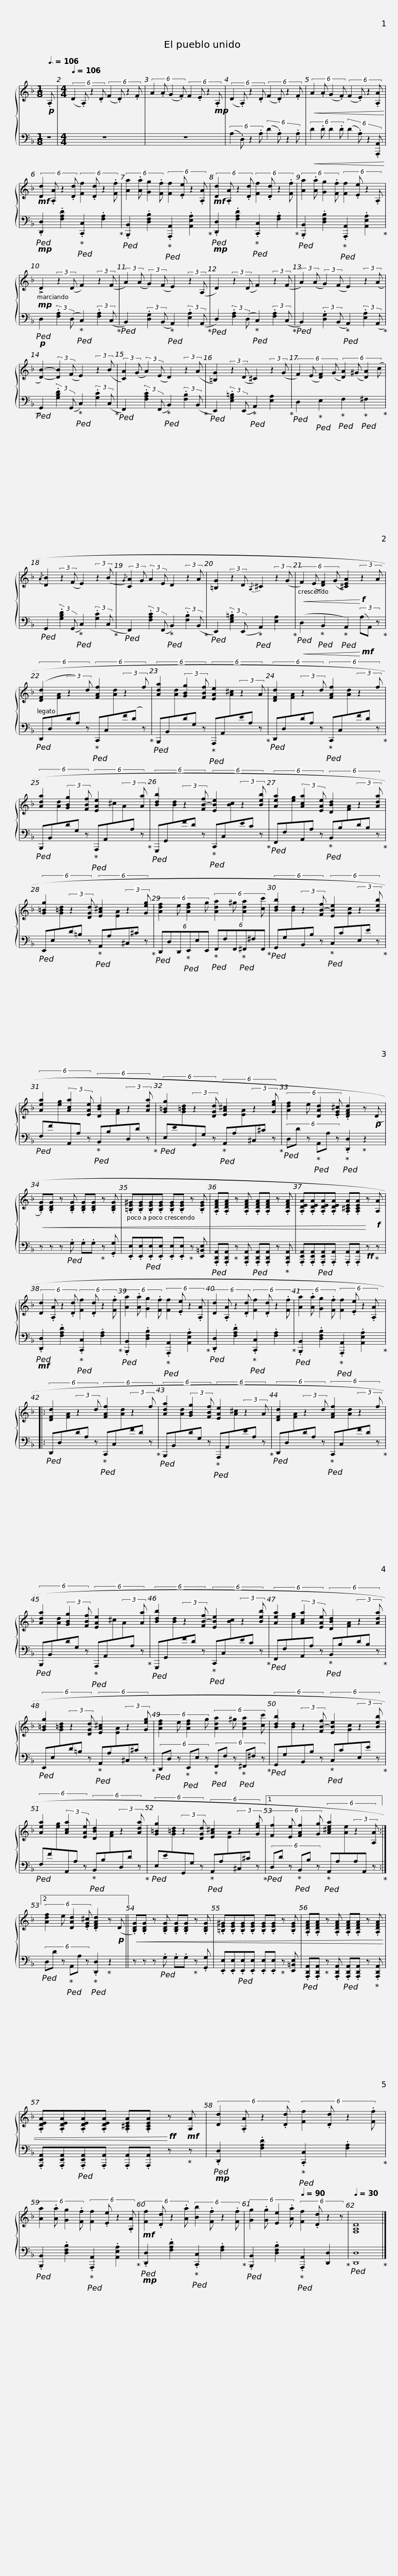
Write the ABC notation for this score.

X:1
%%score { 1 | 2 }
L:1/8
Q:3/8=106
M:1/8
I:linebreak $
K:F
V:1 treble
V:2 bass
V:1
!p! .A, |[M:4/4][Q:1/4=106] (6:4:4(D2 .A,) z2 .D (6:4:4(F2 .D) z2 .F | (6:4:4A2 .A (G2 .F) (6:4:4F2 .E z2!mp! .A, | (6:4:4(D2 .A,) z2 .D (6:4:4(F2 .D) z2 .F |!<(! (6:4:4A2 .A (G2 .F) (6:4:4(F2 .E) z2 .[A,A]!<)! |$ %5
!mf! (6:4:4[Dd]2 .[A,A] z2 .[Dd] (6:4:4[Ff]2 .[Dd] z2 .[Ff] | (6:4:4[Aa]2 .[Aa] [Gg]2 .[Ff] (6:4:4[Ff]2 .[Ee] z2 .[A,A] |!mf! (6:4:4[Dd]2 .[A,A] z2 .[Dd] (6:4:4[Ff]2 .[Dd] z2 .[Ff] | (6:4:4[Aa]2 .[Aa] [Gg]2 .[Ff] (6:4:4[Ff]2 .[Ee] z2 .A, |!mp! !>!D2 (3:2:2z2 (D F2) (3:2:2z2 (F |$ %10
 (3:2:2A2) (A (3:2:2G2) (F E2) (3:2:2z2 (A, | D2) (3:2:2z2 (D F2) (3:2:2z2 (F | (3:2:2A2) (A (3:2:2G2) (F E2) (3:2:2z2 (A | [DB]2-) (3:2:2[DB]2 (F E2) (3:2:2z2 (B | (3:2:2[CA]2) (G (3:2:2A2) (E D2) (3:2:2z2 (A |$ %15
 [=B,G]2) (3:2:2z2 (D ^C2) (3:2:2z2 (G | (6:4:4F2) (E [DF]2) (G (6:4:4[DA]2) (^G [DA]2) (c |{/A)} [DB]2 (3:2:2z2 (F E2) (3:2:2z2 (B |{/G)} (3:2:2[CA]2 G (3:2:2A2 E D2 (3:2:2z2 A |$ [=B,G]2 (3:2:2z2 D{/A,} ^C2 (3:2:2z2 (G | %20
!<(! (6:4:4F2) (E [DF]2) (G [^CEA]2)!<)!!f! (3:2:2z2 A | [DFd]2 (3:2:2z2 d [FAf]2 (3:2:2z2 f | [Ada]2 (3:2:2[GBg]2 [FBf] [EAe]2 (3:2:2z2 A |$ [DFd]2 (3:2:2z2 d [FAf]2 (3:2:2z2 f | [Ada]2 (3:2:2[GBg]2 [FBf] [EAe]2 (3:2:2x2 [Aa] | %25
 [Bdb]2 (3:2:2z2 [FB-f] [EBe]2 (3:2:2z2 [Beb] | [Aea]2 (3:2:2[Aca]2 [EAe] [DBd]2 (3:2:2z2 [Ada] |$ [G=Bg]2 (3:2:2z2 [DGd] [EA^c]2 (3:2:2z2 [Geg] | (6:4:4[Adf]2 e [Adf]2 g (6:4:4[Ada]2 ^g [Ada]2 [cc'] | [Bdb]2 (3:2:2z2 [FB-f] [EBe]2 (3:2:2z2 [Beb] |$ %30
 [Aea]2 (3:2:2[Aca]2 [EAe] [DBd]2 (3:2:2z2 [Ada] | [G=Bg]2 (3:2:2z2 [DGd] [EA^c]2 (3:2:2z2 [Geg] | (6:4:4[Adf]2 e [DAd]2 .[EG^c] .[DFAd]2 z!p! (D |!<(! .[B,DG]).[B,DG] z .[B,DG] .[B,DG].[B,DG] z .[B,DG] |$ .[=B,E^G].[B,EG].[B,EG].[B,EG] .[B,EG].[B,EG] z .[B,EG] | %35
 .[A,DFA].[A,DFA] z .[A,DFA] .[A,DFA].[A,DFA] z .[A,DFA] | .[A,DEA].[A,DEA].[A,DEA].[A,DEA] .[A,^CEA].[A,CEA]!<)! z!f! [A,A] | (6:4:4[Dd]2 .[A,A] z2 .[Dd] (6:4:4[Ff]2 .[Dd] z2 .[Ff] |$ (6:4:4[Aa]2 .[Aa] [Gg]2 .[Ff] (6:4:4[Ff]2 .[Ee] z2 .[A,A] | (6:4:4[Dd]2 .[A,A] z2 .[Dd] (6:4:4[Ff]2 .[Dd] z2 .[Ff] | %40
 (6:4:4[Aa]2 .[Aa] [Gg]2 .[Ff] (6:4:4[Ff]2 .[Ee] z2 .[A,A] |: [DFd]2 (3:2:2z2 d [FAf]2 (3:2:2z2 f |$ [Ada]2 (3:2:2[GBg]2 [FBf] [EAe]2 (3:2:2z2 A | [DFd]2 (3:2:2z2 d [FAf]2 (3:2:2z2 f | [Ada]2 (3:2:2[GBg]2 [FBf] [EAe]2 (3:2:2x2 [Aa] | %45
 [Bdb]2 (3:2:2z2 [FB-f] [EBe]2 (3:2:2z2 [Beb] |$ [Aea]2 (3:2:2[Aca]2 [EAe] [DBd]2 (3:2:2z2 [Ada] | [G=Bg]2 (3:2:2z2 [DGd] [EA^c]2 (3:2:2z2 [Geg] | (6:4:4[Adf]2 e [Adf]2 g (6:4:4[Ada]2 ^g [Ada]2 [cc'] |$ [Bdb]2 (3:2:2z2 [FB-f] [EBe]2 (3:2:2z2 [Beb] | %50
 [Aea]2 (3:2:2[Aca]2 [EAe] [DBd]2 (3:2:2z2 [Ada] | [G=Bg]2 (3:2:2z2 [DGd] [EA^c]2 (3:2:2z2 [Geg] |1$ (6:4:4[Ff]2 [Ee] [FAf]2 [Gg] [A^cea]2 (3:2:2z2 [A,A] :|2 (6:4:4[Adf]2 e [DAd]2 .[EG^c] .[DFAd]2 z!p! (D ||!<(! .[B,DG]).[B,DG] z .[B,DG] .[B,DG].[B,DG] z .[B,DG] | %55
 .[=B,E^G].[B,EG].[B,EG].[B,EG] .[B,EG].[B,EG] z .[B,EG] |$ .[A,DFA].[A,DFA] z .[A,DFA] .[A,DFA].[A,DFA] z .[A,DFA] | .[A,DEA].[A,DEA].[A,DEA].[A,DEA] .[A,^CEA].[A,CEA]!<)!!ff! z!mf! [A,A] | (6:4:4[Dd]2 .[A,A] z2 .[Dd] (6:4:4[Ff]2 .[Dd] z2 .[Ff] | (6:4:4[Aa]2 .[Aa] [Gg]2 .[Ff] (6:4:4[Ff]2 .[Ee] z2 .[A,A] |$ %60
!mf! (6:4:4[Ff]2 .[Dd] z2 .[Aa] (6:4:4[Bb]2 .[Ff] z2 .[Ff] | (6:4:4[Gg]2 .[Gg] [Ee]2 .[Aa][Q:1/4=90] (6:4:4[Ff]2 .[Dd] z2 z |[Q:1/4=30] [F,A,D]8 |] %63
V:2
 z |[M:4/4] z8 | z8 | (6:4:4(A,2 .D,) z2 .A, (6:4:4(D2 .A,) z2 .A, |!<(! (6:4:4D2 .D D2 .D (6:4:4(D2 .A,) z2 .[A,,,A,,]!<)! |$ %5
!mp!!ped! .[D,,D,]2 .[F,A,D]2!ped-up!!ped! .[C,,C,]2 .[F,A,]2!ped-up! |!ped! .[B,,,B,,]2 .[D,F,B,]2!ped-up!!ped! .[A,,,A,,]2 .[A,,E,A,]2!ped-up! |!mp!!ped! .[D,,D,]2 .[F,A,D]2!ped-up!!ped! .[C,,C,]2 .[F,A,]2!ped-up! |!ped! .[B,,,B,,]2 .[D,F,B,]2!ped-up!!ped! .[A,,,A,,]2 .[A,,E,A,]2!ped-up! |!p!!ped! D,2 (3:2:2.[F,A,]2 (D,!ped-up!!ped! C,2) (3:2:2.[F,A,]2 (C,!ped-up! |$ %10
!ped! B,,2) (3:2:2.[D,G,]2 (B,,!ped-up!!ped! A,,2) (3:2:2.[E,A,]2 (A,,!ped-up! |!ped! D,2) (3:2:2.[F,A,]2 (D,!ped-up!!ped! C,2) (3:2:2.[F,A,]2 (C,!ped-up! |!ped! B,,2) (3:2:2.[D,G,]2 (B,,!ped-up!!ped! A,,2) (3:2:2.[E,A,]2 (A,,!ped-up! |!ped! G,,2) (3:2:2.[G,B,D]2 (G,,!ped-up!!ped! C,2) (3:2:2.[G,C]2 (C,!ped-up! |!ped! F,,2) (3:2:2.[F,A,C]2 (F,,!ped-up!!ped! B,,2) (3:2:2.[F,B,]2 (B,,!ped-up! |$ %15
!ped! E,,2) (3:2:2.[E,G,=B,]2 (E,,!ped-up!!ped! A,,2) [E,A,]2!ped-up! |!ped! D,2!ped-up!!ped! E,2!ped-up!!ped! F,2!ped-up!!ped! ^F,2!ped-up! |!ped! G,,2 (3:2:2.[G,B,D]2 (G,,!ped-up!!ped! C,2) (3:2:2.[G,C]2 (C,!ped-up! |!ped! F,,2) (3:2:2.[F,A,C]2 (F,,!ped-up!!ped! B,,2) (3:2:2.[F,B,]2 (B,,!ped-up! |$!ped! E,,2) (3:2:2.[E,G,=B,]2 (E,,!ped-up!!ped! A,,2) [E,A,]2!ped-up! | %20
!ped!!<(! (D,2!ped-up!!ped! B,,2!ped-up!!ped! A,,2)!<)!!mf! (3(A,A,,) z!ped-up! |!ped! (6:4:6(D,,D,[I:staff -1][FA][I:staff +1]DA,) z!ped-up!!ped! (6:4:6C,,C,[I:staff -1][Ad][I:staff +1]F(D z)!ped-up! |!ped! (6:4:6B,,,B,,[I:staff -1][Ad][I:staff +1]DG, z!ped-up!!ped! (6:4:6A,,,A,,[I:staff -1][A^c][I:staff +1]EA, z!ped-up! |$!ped! (6:4:6D,,D,[I:staff -1][FA][I:staff +1]DA, z!ped-up!!ped! (6:4:6C,,C,[I:staff -1][Ad][I:staff +1]FD z!ped-up! |!ped! (6:4:6B,,,B,,[I:staff -1][Ad][I:staff +1]DG, z!ped-up!!ped! (6:4:6A,,,A,,[I:staff -1]^cA[I:staff +1]A, z!ped-up! | %25
!ped! (6:4:6G,,,G,,[I:staff -1][Bd][I:staff +1]FD z!ped-up!!ped! (6:4:6C,,C,[I:staff -1][Bc][I:staff +1]EC z!ped-up! |!ped! (6:4:6F,,F,[I:staff -1][eg][I:staff +1]A,,A, z!ped-up!!ped! (6:4:6B,,B,[I:staff -1][FA][I:staff +1]DB, z!ped-up! |$!ped! (6:4:6E,,E,[I:staff -1][G=Bd][I:staff +1]D=B, z!ped-up!!ped! (6:4:6A,,A,[I:staff -1][EA][I:staff +1]^C,^C z!ped-up! |!ped! (6:4:6D,,D,D,,!ped-up!!ped!E,,E,E,,!ped-up!!ped! (6:4:6F,,F,F,,!ped-up!!ped!^F,,^F,F,,!ped-up! |!ped! (6:4:6G,,G,[I:staff -1][Bd][I:staff +1]B,,B, z!ped-up!!ped! (6:4:6C,C[I:staff -1][Gc][I:staff +1]E,E z!ped-up! |$ %30
!ped! (6:4:6F,F[I:staff -1][eg][I:staff +1]A,,A, z!ped-up!!ped! (6:4:6B,,B,[I:staff -1][FA][I:staff +1]D,D z!ped-up! |!ped! (6:4:6E,E[I:staff -1][G=Bd][I:staff +1]G,,G, z!ped-up!!ped! (6:4:6A,,A,[I:staff -1][EA][I:staff +1]^C,^C z!ped-up! |!ped! (6:4:6D,D z!ped-up!!ped! A,,A, z!ped-up!!ped! .[D,,D,]2!ped-up! z2 | z z z!ped! .G, .G,.G,!ped-up! z .[G,,G,] |$ .[E,,E,].[E,,E,]!ped!.[E,,E,].[E,,E,] .[E,,E,].[E,,E,]!ped-up! z [E,,=B,,E,] | %35
!ped! .[A,,,D,,A,,].[A,,,D,,A,,]!ped-up! z .[A,,,D,,A,,]!ped! .[A,,,D,,A,,].[A,,,D,,A,,] z!ped-up! .[A,,,D,,A,,] | .[A,,,E,,A,,].[A,,,E,,A,,]!ped!.[A,,,E,,A,,].[A,,,A,,] .[A,,,A,,].[A,,,A,,]!ff! z!ped-up! z |!mf!!ped! .[D,,D,]2 .[F,A,D]2!ped-up!!ped! .[C,,C,]2 .[F,A,]2!ped-up! |$!ped! .[B,,,B,,]2 .[D,F,B,]2!ped-up!!ped! .[A,,,A,,]2 .[A,,E,A,]2!ped-up! |!ped! .[D,,D,]2 .[F,A,D]2!ped-up!!ped! .[C,,C,]2 .[F,A,]2!ped-up! | %40
!ped! .[B,,,B,,]2 .[D,F,B,]2!ped-up!!ped! .[A,,,A,,]2 .[A,,E,A,]2!ped-up! |:!ped! (6:4:6D,,D,[I:staff -1][FA][I:staff +1]DA, z!ped-up!!ped! (6:4:6C,,C,[I:staff -1][Ad][I:staff +1]FD z!ped-up! |$!ped! (6:4:6B,,,B,,[I:staff -1][Ad][I:staff +1]DG, z!ped-up!!ped! (6:4:6A,,,A,,[I:staff -1][A^c][I:staff +1]EA, z!ped-up! |!ped! (6:4:6D,,D,[I:staff -1][FA][I:staff +1]DA, z!ped-up!!ped! (6:4:6C,,C,[I:staff -1][Ad][I:staff +1]FD z!ped-up! |!ped! (6:4:6B,,,B,,[I:staff -1][Ad][I:staff +1]DG, z!ped-up!!ped! (6:4:6A,,,A,,[I:staff -1]^cA[I:staff +1]A, z!ped-up! | %45
!ped! (6:4:6G,,,G,,[I:staff -1][Bd][I:staff +1]FD z!ped-up!!ped! (6:4:6C,,C,[I:staff -1][Bc][I:staff +1]EC z!ped-up! |$!ped! (6:4:6F,,F,[I:staff -1][eg][I:staff +1]A,,A, z!ped-up!!ped! (6:4:6B,,B,[I:staff -1][FA][I:staff +1]DB, z!ped-up! |!ped! (6:4:6E,,E,[I:staff -1][G=Bd][I:staff +1]D=B, z!ped-up!!ped! (6:4:6A,,A,[I:staff -1][EA][I:staff +1]^C,^C z!ped-up! |!ped! (6:4:6D,,D, z!ped-up!!ped! E,,E, z!ped-up!!ped! (6:4:6F,,F, z!ped-up!!ped! ^F,,^F, z!ped-up! |$!ped! (6:4:6G,,G,[I:staff -1][Bd][I:staff +1]B,,B, z!ped-up!!ped! (6:4:6C,C[I:staff -1][Gc][I:staff +1]E,E z!ped-up! | %50
!ped! (6:4:6F,F[I:staff -1][eg][I:staff +1]A,,A, z!ped-up!!ped! (6:4:6B,,B,[I:staff -1][FA][I:staff +1]D,D z!ped-up! |!ped! (6:4:6E,E[I:staff -1][G=Bd][I:staff +1]G,,G, z!ped-up!!ped! (6:4:6A,,A,[I:staff -1][EA][I:staff +1]^C,^C z!ped-up! |1$!ped! (6:4:6D,D z!ped-up!!ped! B,,B, z!ped-up!!ped! (6:4:6A,,A,[I:staff -1][Ae][I:staff +1]A,A,, z!ped-up! :|2!ped! (6:4:6D,D z!ped-up!!ped! A,,A, z!ped-up!!ped! .[D,,D,]2!ped-up! z2 || z z z!ped! .G, .G,.G,!ped-up! z .[G,,G,] | %55
 .[E,,E,].[E,,E,]!ped!.[E,,E,].[E,,E,] .[E,,E,].[E,,E,]!ped-up! z [E,,=B,,E,] |$!ped! .[A,,,D,,A,,].[A,,,D,,A,,]!ped-up! z .[A,,,D,,A,,]!ped! .[A,,,D,,A,,].[A,,,D,,A,,] z!ped-up! .[A,,,D,,A,,] | .[A,,,E,,A,,].[A,,,E,,A,,]!ped!.[A,,,E,,A,,].[A,,,A,,] .[A,,,A,,].[A,,,A,,] z!ped-up! z |!mp!!ped! .[D,,D,]2 .[F,A,D]2!ped-up!!ped! .[C,,C,]2 .[F,A,]2!ped-up! |!ped! .[B,,,B,,]2 .[D,F,B,]2!ped-up!!ped! .[A,,,A,,]2 .[A,,E,A,]2!ped-up! |$ %60
!mp!!ped! .[D,,D,]2 .[F,A,D]2!ped-up!!ped! .[C,,C,]2 .[F,A,]2!ped-up! |!ped! .[B,,,B,,]2 .[D,F,B,]2!ped-up!!ped! .[A,,,A,,]2 [D,,D,]2!ped-up! |!ped! [D,,D,]8!ped-up! |] %63
